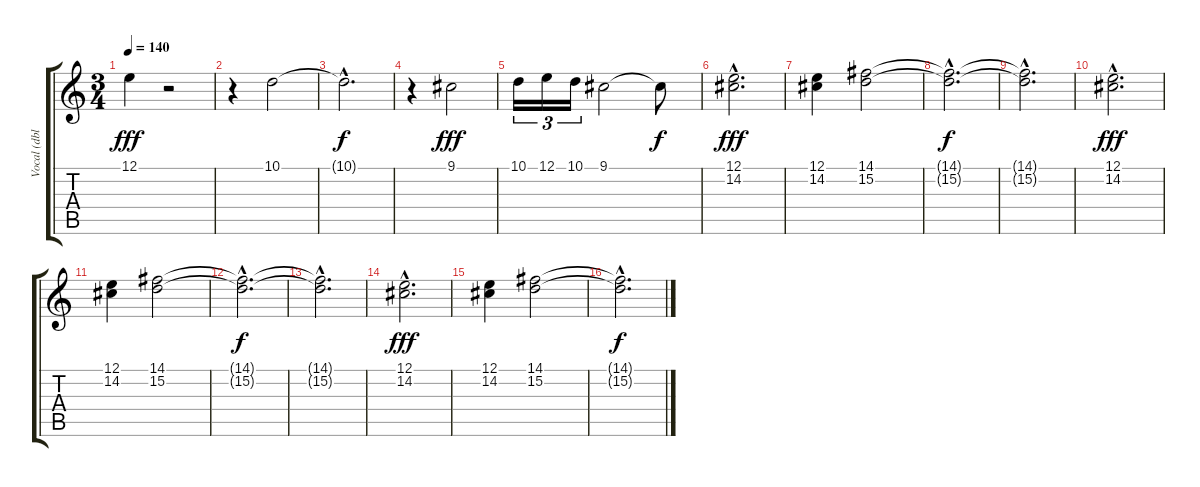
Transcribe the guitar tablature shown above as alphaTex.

\track ("Vocal (dbl track)" "Vocal (dbl") {instrument trombone}
\staff {score tabs}
\tuning (E4 B3 G3 D3 A2 E2) {hide}
\ts (3 4)
\tempo 140
\clef g2
\ks c
12.1.4{dy fff} r.2 |
r.4 10.1.2 |
10.1{hac t}.2{d dy f} |
r.4 9.1.2{dy fff} |
10.1.16{tu (3 2)} 12.1.16{tu (3 2)} 10.1.16{tu (3 2)} 9.1.2 9.1{t}.8{dy f} |
(12.1{hac} 14.2{hac}).2{d dy fff} |
(12.1 14.2).4 (14.1 15.2).2 |
(14.1{hac t} 15.2{hac t}).2{d dy f} |
(14.1{hac t} 15.2{hac t}).2{d} |
(12.1{hac} 14.2{hac}).2{d dy fff} |
(12.1 14.2).4 (14.1 15.2).2 |
(14.1{hac t} 15.2{hac t}).2{d dy f} |
(14.1{hac t} 15.2{hac t}).2{d} |
(12.1{hac} 14.2{hac}).2{d dy fff} |
(12.1 14.2).4 (14.1 15.2).2 |
(14.1{hac t} 15.2{hac t}).2{d dy f}
